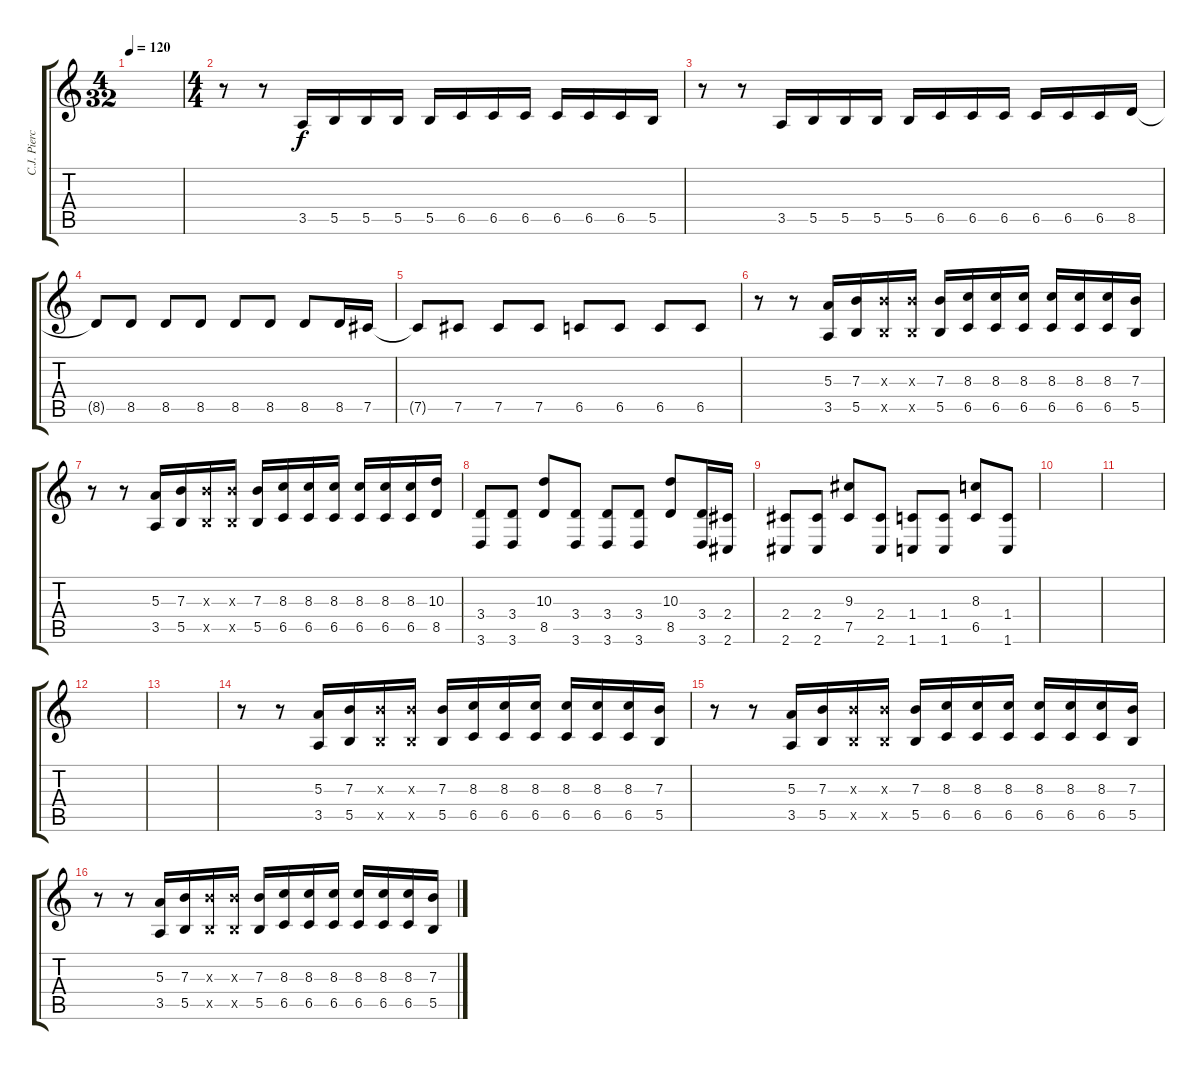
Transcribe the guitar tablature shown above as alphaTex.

\track ("C.J. Pierce 2" "C.J. Pierc") {instrument distortionguitar}
\staff {score tabs}
\tuning (Db4 Ab3 E3 B2 Gb2 B1) {hide}
\ts (4 32)
\tempo 120
\clef g2
\ks c
|
\ts (4 4)
r.8 r.8 3.5.16 5.5.16 5.5.16 5.5.16 5.5.16 6.5.16 6.5.16 6.5.16 6.5.16 6.5.16 6.5.16 5.5.16 |
r.8 r.8 3.5.16 5.5.16 5.5.16 5.5.16 5.5.16 6.5.16 6.5.16 6.5.16 6.5.16 6.5.16 6.5.16 8.5.16 |
8.5{t}.8 8.5.8 8.5.8 8.5.8 8.5.8 8.5.8 8.5.8 8.5.16 7.5.16 |
7.5{t}.8 7.5.8 7.5.8 7.5.8 6.5.8 6.5.8 6.5.8 6.5.8 |
r.8 r.8 (5.3 3.5).16 (7.3 5.5).16 (7.3{x} 5.5{x}).16 (7.3{x} 5.5{x}).16 (7.3 5.5).16 (8.3 6.5).16 (8.3 6.5).16 (8.3 6.5).16 (8.3 6.5).16 (8.3 6.5).16 (8.3 6.5).16 (7.3 5.5).16 |
r.8 r.8 (5.3 3.5).16 (7.3 5.5).16 (7.3{x} 5.5{x}).16 (7.3{x} 5.5{x}).16 (7.3 5.5).16 (8.3 6.5).16 (8.3 6.5).16 (8.3 6.5).16 (8.3 6.5).16 (8.3 6.5).16 (8.3 6.5).16 (10.3 8.5).16 |
(3.4 3.6).8 (3.4 3.6).8 (10.3 8.5).8 (3.4 3.6).8 (3.4 3.6).8 (3.4 3.6).8 (10.3 8.5).8 (3.4 3.6).16 (2.4 2.6).16 |
(2.4 2.6).8 (2.4 2.6).8 (9.3 7.5).8 (2.4 2.6).8 (1.4 1.6).8 (1.4 1.6).8 (8.3 6.5).8 (1.4 1.6).8 |
|
|
|
|
r.8 r.8 (5.3 3.5).16 (7.3 5.5).16 (7.3{x} 5.5{x}).16 (7.3{x} 5.5{x}).16 (7.3 5.5).16 (8.3 6.5).16 (8.3 6.5).16 (8.3 6.5).16 (8.3 6.5).16 (8.3 6.5).16 (8.3 6.5).16 (7.3 5.5).16 |
r.8 r.8 (5.3 3.5).16 (7.3 5.5).16 (7.3{x} 5.5{x}).16 (7.3{x} 5.5{x}).16 (7.3 5.5).16 (8.3 6.5).16 (8.3 6.5).16 (8.3 6.5).16 (8.3 6.5).16 (8.3 6.5).16 (8.3 6.5).16 (7.3 5.5).16 |
r.8 r.8 (5.3 3.5).16 (7.3 5.5).16 (7.3{x} 5.5{x}).16 (7.3{x} 5.5{x}).16 (7.3 5.5).16 (8.3 6.5).16 (8.3 6.5).16 (8.3 6.5).16 (8.3 6.5).16 (8.3 6.5).16 (8.3 6.5).16 (7.3 5.5).16
